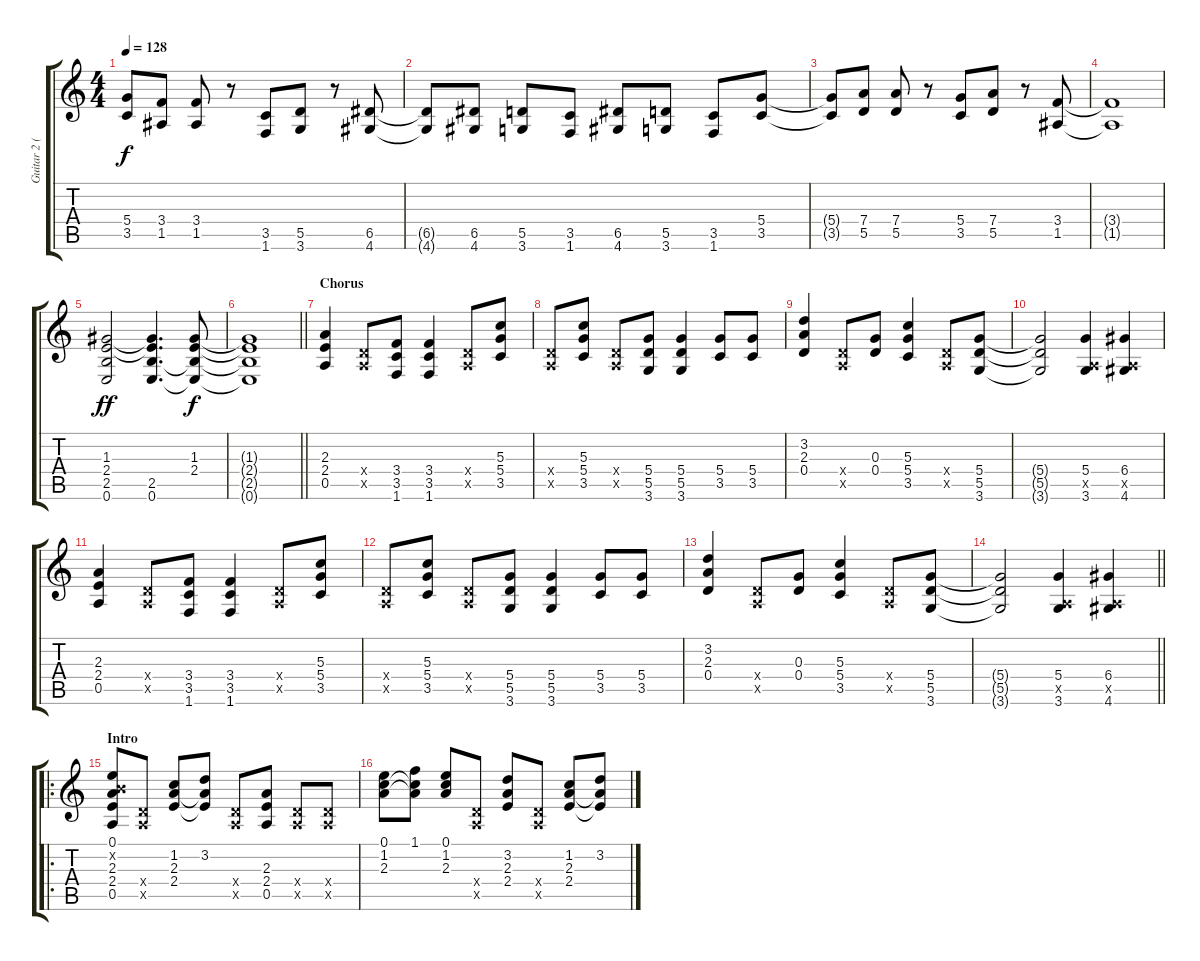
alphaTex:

\track ("Guitar 2 (Amen)" "Guitar 2 (") {instrument overdrivenguitar}
\staff {score tabs}
\tuning (E4 B3 G3 D3 A2 E2) {hide}
\ts (4 4)
\tempo 128
\clef g2
\ks c
(5.4{t} 3.5{t}).8{dy f} (3.4 1.5).8 (3.4 1.5).8 r.8 (3.5 1.6).8 (5.5 3.6).8 r.8 (6.5 4.6).8 |
(6.5{t} 4.6{t}).8 (6.5 4.6).8 (5.5 3.6).8 (3.5 1.6).8 (6.5 4.6).8 (5.5 3.6).8 (3.5 1.6).8 (5.4 3.5).8 |
(5.4{t} 3.5{t}).8 (7.4 5.5).8 (7.4 5.5).8 r.8 (5.4 3.5).8 (7.4 5.5).8 r.8 (3.4 1.5).8 |
(3.4{t} 1.5{t}).1 |
(1.3 2.4 2.5 0.6).2{dy ff} (1.3{t} 2.4{t} 2.5 0.6).4{d} (1.3 2.4 2.5{t} 0.6{t}).8{dy f} |
\barLineRight lightlight
(1.3{t} 2.4{t} 2.5{t} 0.6{t}).1 |
\section ("" "Chorus")
(2.3 2.4 0.5).4 (0.4{x} 0.5{x}).8 (3.4 3.5 1.6).8 (3.4 3.5 1.6).4 (0.4{x} 0.5{x}).8 (5.3 5.4 3.5).8 |
(0.4{x} 0.5{x}).8 (5.3 5.4 3.5).8 (0.4{x} 0.5{x}).8 (5.4 5.5 3.6).8 (5.4 5.5 3.6).4 (5.4 3.5).8 (5.4 3.5).8 |
(3.2 2.3 0.4).4 (0.4{x} 0.5{x}).8 (0.3 0.4).8 (5.3 5.4 3.5).4 (0.4{x} 0.5{x}).8 (5.4 5.5 3.6).8 |
(5.4{t} 5.5{t} 3.6{t}).2 (5.4 0.5{x} 3.6).4 (6.4 0.5{x} 4.6).4 |
(2.3 2.4 0.5).4 (0.4{x} 0.5{x}).8 (3.4 3.5 1.6).8 (3.4 3.5 1.6).4 (0.4{x} 0.5{x}).8 (5.3 5.4 3.5).8 |
(0.4{x} 0.5{x}).8 (5.3 5.4 3.5).8 (0.4{x} 0.5{x}).8 (5.4 5.5 3.6).8 (5.4 5.5 3.6).4 (5.4 3.5).8 (5.4 3.5).8 |
(3.2 2.3 0.4).4 (0.4{x} 0.5{x}).8 (0.3 0.4).8 (5.3 5.4 3.5).4 (0.4{x} 0.5{x}).8 (5.4 5.5 3.6).8 |
\barLineRight lightlight
(5.4{t} 5.5{t} 3.6{t}).2 (5.4 0.5{x} 3.6).4 (6.4 0.5{x} 4.6).4 |
\ro
\section ("" "Intro")
(0.1 0.2{x} 2.3 2.4 0.5).8 (0.4{x} 0.5{x}).8 (1.2 2.3 2.4).8 (3.2 2.3{t} 2.4{t}).8 (0.4{x} 0.5{x}).8 (2.3 2.4 0.5).8 (0.4{x} 0.5{x}).8 (0.4{x} 0.5{x}).8 |
(0.1 1.2 2.3).8 (1.1 1.2{t} 2.3{t}).8 (0.1 1.2 2.3).8 (0.4{x} 0.5{x}).8 (3.2 2.3 2.4).8 (0.4{x} 0.5{x}).8 (1.2 2.3 2.4).8 (3.2 2.3{t} 2.4{t}).8
